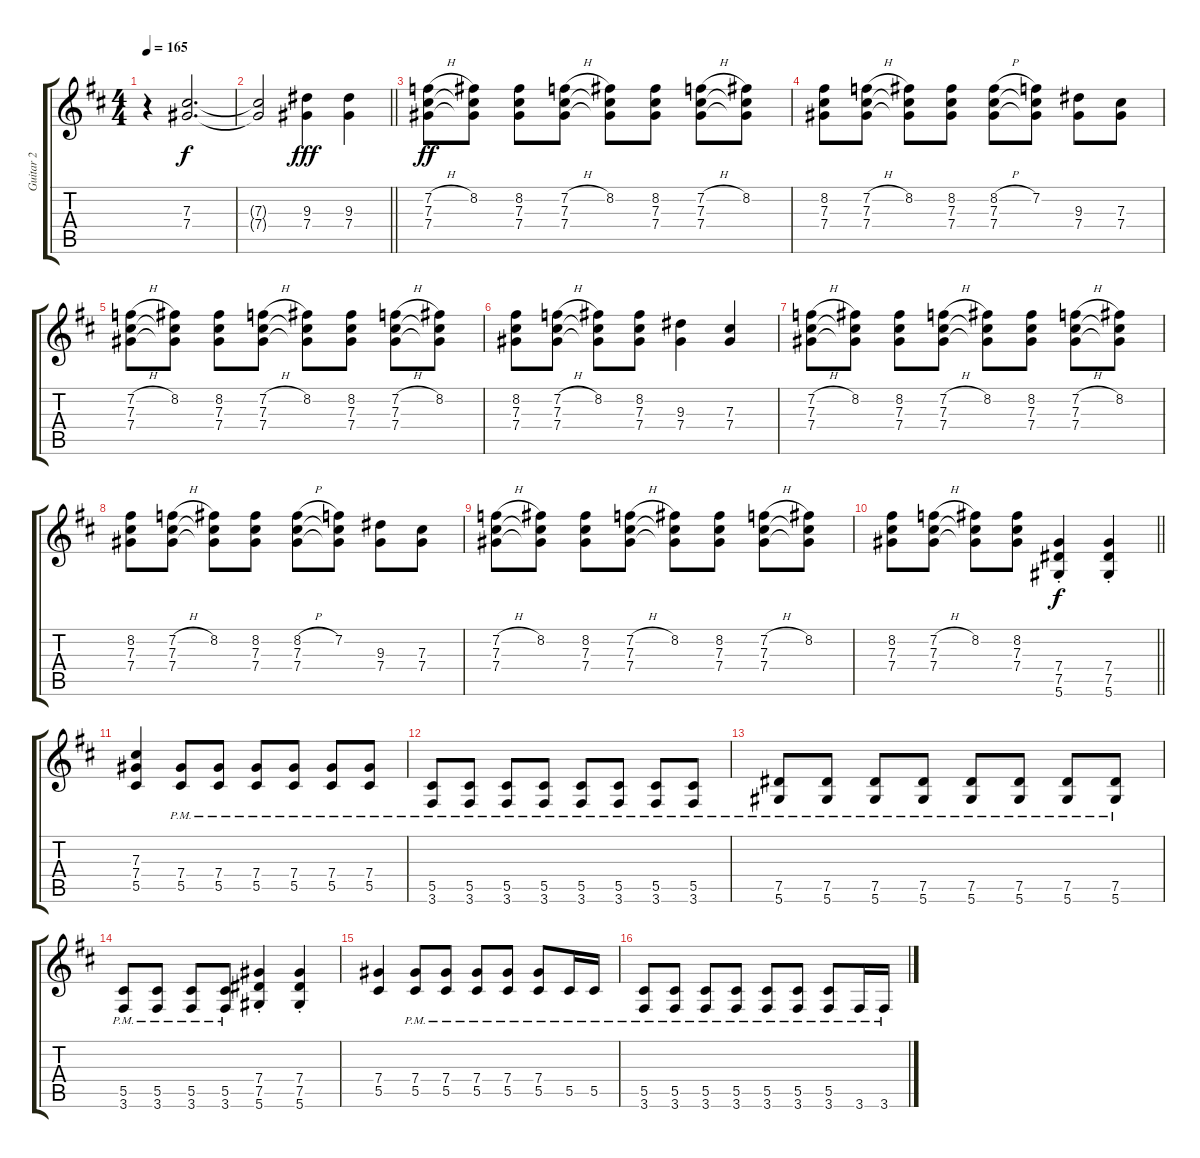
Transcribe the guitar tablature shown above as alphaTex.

\track ("Guitar 2" "Guitar 2") {instrument distortionguitar}
\staff {score tabs}
\tuning (Eb4 Bb3 Gb3 Db3 Ab2 Eb2) {hide}
\ts (4 4)
\tempo 165
\clef g2
\ks d
r.4{dy f volume 0 instrument distortionguitar} (7.3 7.4).2{d volume 11} |
\barLineRight lightlight
(7.3{t} 7.4{t}).2 (9.3 7.4).4{dy fff} (9.3 7.4).4 |
(7.2{h} 7.3 7.4).8{dy ff} (8.2 7.3{t} 7.4{t}).8 (8.2 7.3 7.4).8 (7.2{h} 7.3 7.4).8 (8.2 7.3{t} 7.4{t}).8 (8.2 7.3 7.4).8 (7.2{h} 7.3 7.4).8 (8.2 7.3{t} 7.4{t}).8 |
(8.2 7.3 7.4).8 (7.2{h} 7.3 7.4).8 (8.2 7.3{t} 7.4{t}).8 (8.2 7.3 7.4).8 (8.2{h} 7.3 7.4).8 (7.2 7.3{t} 7.4{t}).8 (9.3 7.4).8 (7.3 7.4).8 |
(7.2{h} 7.3 7.4).8 (8.2 7.3{t} 7.4{t}).8 (8.2 7.3 7.4).8 (7.2{h} 7.3 7.4).8 (8.2 7.3{t} 7.4{t}).8 (8.2 7.3 7.4).8 (7.2{h} 7.3 7.4).8 (8.2 7.3{t} 7.4{t}).8 |
(8.2 7.3 7.4).8 (7.2{h} 7.3 7.4).8 (8.2 7.3{t} 7.4{t}).8 (8.2 7.3 7.4).8 (9.3 7.4).4 (7.3 7.4).4 |
(7.2{h} 7.3 7.4).8 (8.2 7.3{t} 7.4{t}).8 (8.2 7.3 7.4).8 (7.2{h} 7.3 7.4).8 (8.2 7.3{t} 7.4{t}).8 (8.2 7.3 7.4).8 (7.2{h} 7.3 7.4).8 (8.2 7.3{t} 7.4{t}).8 |
(8.2 7.3 7.4).8 (7.2{h} 7.3 7.4).8 (8.2 7.3{t} 7.4{t}).8 (8.2 7.3 7.4).8 (8.2{h} 7.3 7.4).8 (7.2 7.3{t} 7.4{t}).8 (9.3 7.4).8 (7.3 7.4).8 |
(7.2{h} 7.3 7.4).8 (8.2 7.3{t} 7.4{t}).8 (8.2 7.3 7.4).8 (7.2{h} 7.3 7.4).8 (8.2 7.3{t} 7.4{t}).8 (8.2 7.3 7.4).8 (7.2{h} 7.3 7.4).8 (8.2 7.3{t} 7.4{t}).8 |
\barLineRight lightlight
(8.2 7.3 7.4).8 (7.2{h} 7.3 7.4).8 (8.2 7.3{t} 7.4{t}).8 (8.2 7.3 7.4).8 (7.4{st} 7.5{st} 5.6{st}).4{dy f} (7.4{st} 7.5{st} 5.6{st}).4 |
(7.3 7.4 5.5).4 (7.4{pm} 5.5{pm}).8 (7.4{pm} 5.5{pm}).8 (7.4{pm} 5.5{pm}).8 (7.4{pm} 5.5{pm}).8 (7.4{pm} 5.5{pm}).8 (7.4{pm} 5.5{pm}).8 |
(5.5{pm} 3.6{pm}).8 (5.5{pm} 3.6{pm}).8 (5.5{pm} 3.6{pm}).8 (5.5{pm} 3.6{pm}).8 (5.5{pm} 3.6{pm}).8 (5.5{pm} 3.6{pm}).8 (5.5{pm} 3.6{pm}).8 (5.5{pm} 3.6{pm}).8 |
(7.5{pm} 5.6{pm}).8 (7.5{pm} 5.6{pm}).8 (7.5{pm} 5.6{pm}).8 (7.5{pm} 5.6{pm}).8 (7.5{pm} 5.6{pm}).8 (7.5{pm} 5.6{pm}).8 (7.5{pm} 5.6{pm}).8 (7.5{pm} 5.6{pm}).8 |
(5.5{pm} 3.6{pm}).8 (5.5{pm} 3.6{pm}).8 (5.5{pm} 3.6{pm}).8 (5.5{pm} 3.6{pm}).8 (7.4{st} 7.5{st} 5.6{st}).4 (7.4{st} 7.5{st} 5.6{st}).4 |
(7.4 5.5).4 (7.4{pm} 5.5{pm}).8 (7.4{pm} 5.5{pm}).8 (7.4{pm} 5.5{pm}).8 (7.4{pm} 5.5{pm}).8 (7.4{pm} 5.5{pm}).8 5.5{pm}.16 5.5{pm}.16 |
(5.5{pm} 3.6{pm}).8 (5.5{pm} 3.6{pm}).8 (5.5{pm} 3.6{pm}).8 (5.5{pm} 3.6{pm}).8 (5.5{pm} 3.6{pm}).8 (5.5{pm} 3.6{pm}).8 (5.5{pm} 3.6{pm}).8 3.6{pm}.16 3.6{pm}.16
